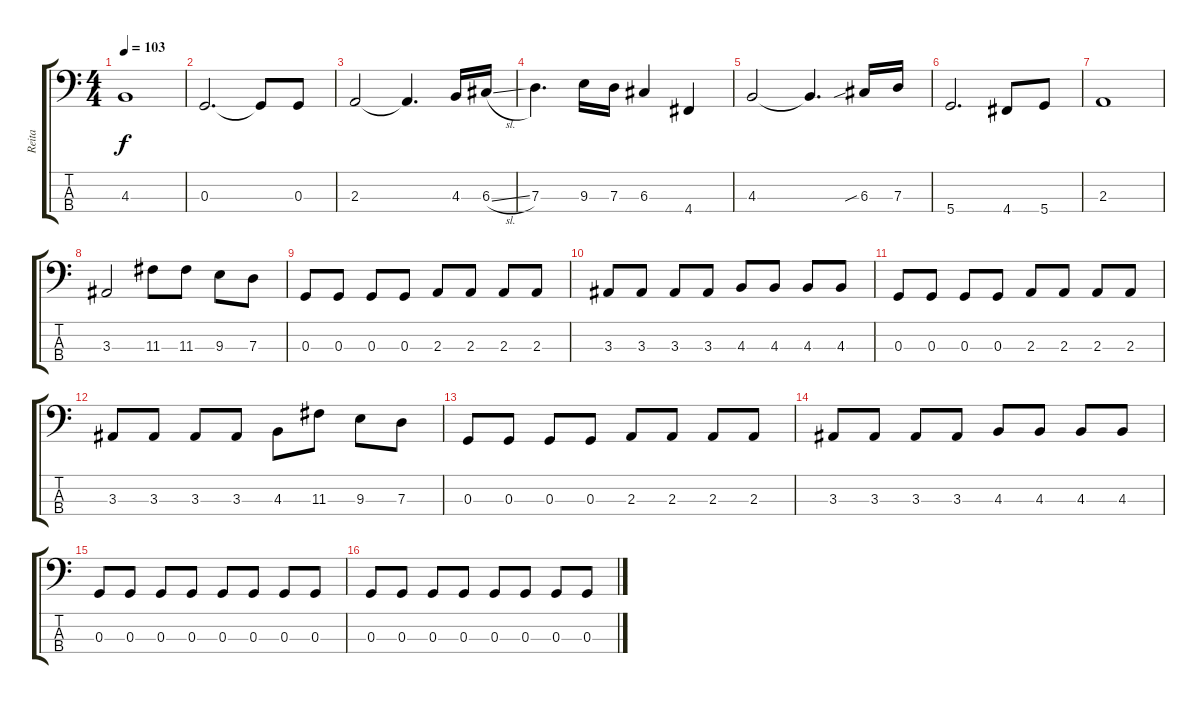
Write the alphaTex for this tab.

\track ("Reita" "Reita") {instrument electricbassfinger}
\staff {score tabs}
\tuning (F2 C2 G1 D1) {hide}
\ts (4 4)
\tempo 103
\clef f4
\ks c
4.3.1{dy f} |
0.3.2{d} 0.3{t}.8 0.3.8 |
2.3.2 2.3{t}.4{d} 4.3.16 6.3{sl}.16 |
7.3.4{d} 9.3.16 7.3.16 6.3.4 4.4.4 |
4.3.2 4.3{t}.4{d} 6.3{sib}.16 7.3.16 |
5.4.2{d} 4.4.8 5.4.8 |
2.3.1 |
3.3.2 11.3.8 11.3.8 9.3.8 7.3.8 |
0.3.8 0.3.8 0.3.8 0.3.8 2.3.8 2.3.8 2.3.8 2.3.8 |
3.3.8 3.3.8 3.3.8 3.3.8 4.3.8 4.3.8 4.3.8 4.3.8 |
0.3.8 0.3.8 0.3.8 0.3.8 2.3.8 2.3.8 2.3.8 2.3.8 |
3.3.8 3.3.8 3.3.8 3.3.8 4.3.8 11.3.8 9.3.8 7.3.8 |
0.3.8 0.3.8 0.3.8 0.3.8 2.3.8 2.3.8 2.3.8 2.3.8 |
3.3.8 3.3.8 3.3.8 3.3.8 4.3.8 4.3.8 4.3.8 4.3.8 |
0.3.8 0.3.8 0.3.8 0.3.8 0.3.8 0.3.8 0.3.8 0.3.8 |
0.3.8 0.3.8 0.3.8 0.3.8 0.3.8 0.3.8 0.3.8 0.3.8
